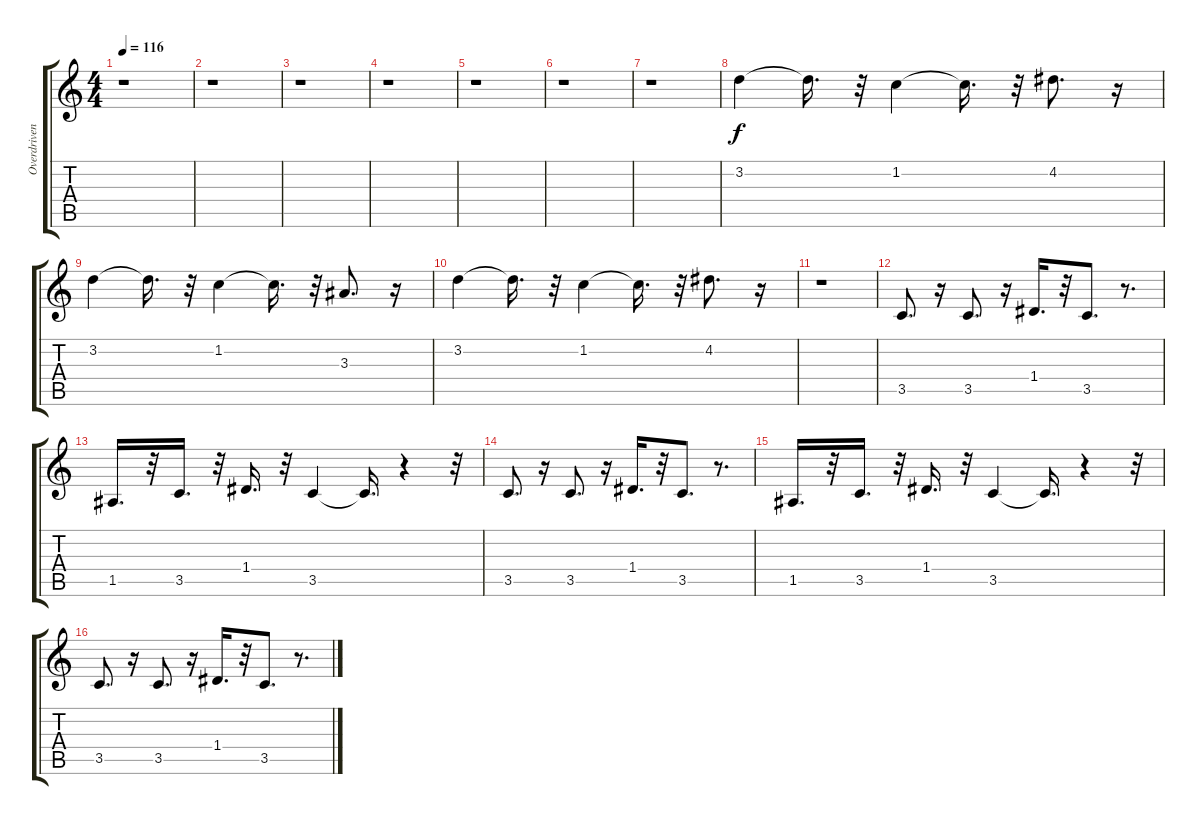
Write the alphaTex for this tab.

\track ("Overdriven Guitar" "Overdriven") {instrument overdrivenguitar}
\staff {score tabs}
\tuning (E4 B3 G3 D3 A2 E2) {hide}
\ts (4 4)
\tempo 116
\clef g2
\ks c
r.1{dy f} |
r.1 |
r.1 |
r.1 |
r.1 |
r.1 |
r.1 |
3.2.4 3.2{t}.16{d} r.32 1.2.4 1.2{t}.16{d} r.32 4.2.8{d} r.16 |
3.2.4 3.2{t}.16{d} r.32 1.2.4 1.2{t}.16{d} r.32 3.3.8{d} r.16 |
3.2.4 3.2{t}.16{d} r.32 1.2.4 1.2{t}.16{d} r.32 4.2.8{d} r.16 |
r.1 |
3.5.8{d} r.16 3.5.8{d} r.16 1.4.16{d} r.32 3.5.8{d} r.8{d} |
1.5.16{d} r.32 3.5.16{d} r.32 1.4.16{d} r.32 3.5.4 3.5{t}.16{d} r.4 r.32 |
3.5.8{d} r.16 3.5.8{d} r.16 1.4.16{d} r.32 3.5.8{d} r.8{d} |
1.5.16{d} r.32 3.5.16{d} r.32 1.4.16{d} r.32 3.5.4 3.5{t}.16{d} r.4 r.32 |
3.5.8{d} r.16 3.5.8{d} r.16 1.4.16{d} r.32 3.5.8{d} r.8{d}
